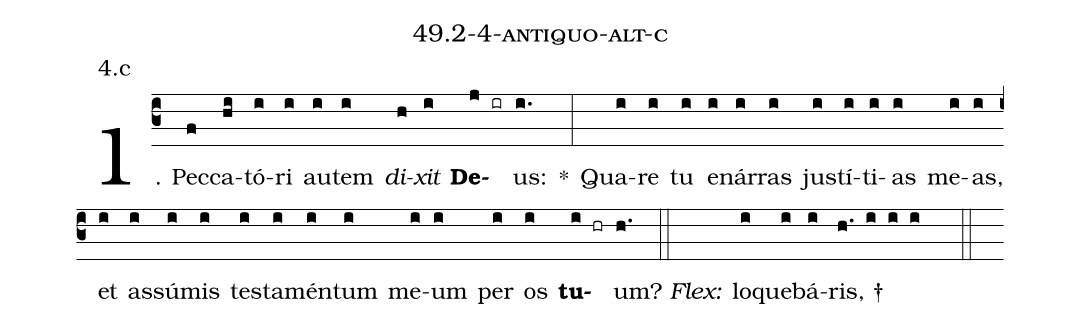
name: 49.2-4-antiquo-alt-c;
annotation: 4.c;
%%
(c3)1. Pec(f)ca(hi)tó(i)ri(i) au(i)tem(i) <i>di</i>(h)<i>xit</i>(i) <b>De</b>(j ir)us:(i.) *(:) Qua(i)re(i) tu(i) e(i)nár(i)ras(i) jus(i)tí(i)ti(i)as(i) me(i)as,(i) et(i) as(i)sú(i)mis(i) tes(i)ta(i)mén(i)tum(i) me(i)um(i) per(i) os(i) <b>tu</b>(i hr)um?(h.) (::)
<i>Flex:</i>()  lo(i)que(i)bá(i)ris, †(h. i i i  ::)

%E(i) u(i) o(i) u(i) a(i) e.(h.) (::)
